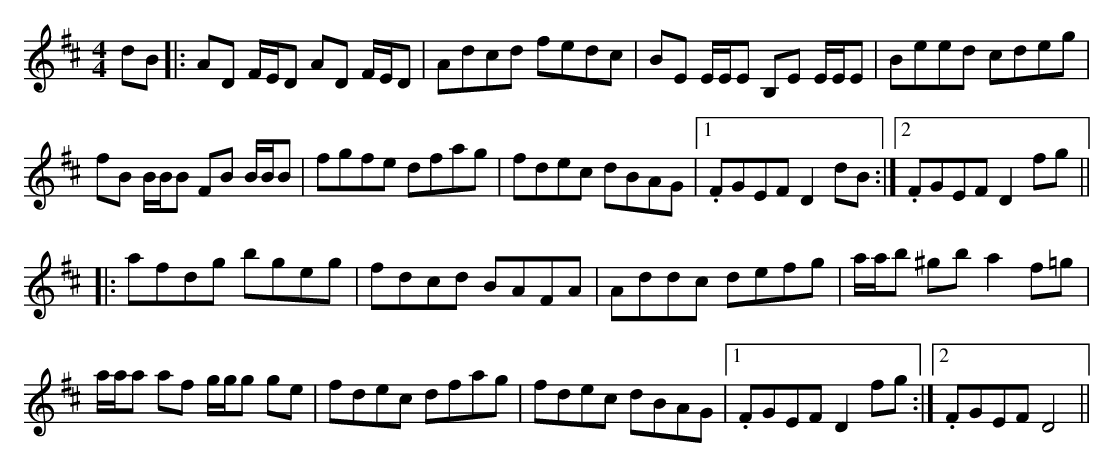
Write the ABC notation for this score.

X:1
M:4/4
K:D
dB|:AD F/E/D AD F/E/D|Adcd fedc|BE E/E/E B,E E/E/E|Beed cdeg|
fB B/B/B FB B/B/B|fgfe dfag|fdec dBAG|1 .FGEF D2 dB:|2 .FGEF D2 fg||
|:afdg bgeg|fdcd BAFA|Addc defg|a/a/b ^gb a2 f=g|
a/a/a af g/g/g ge|fdec dfag|fdec dBAG|1 .FGEF D2 fg:|2 .FGEF D4||
